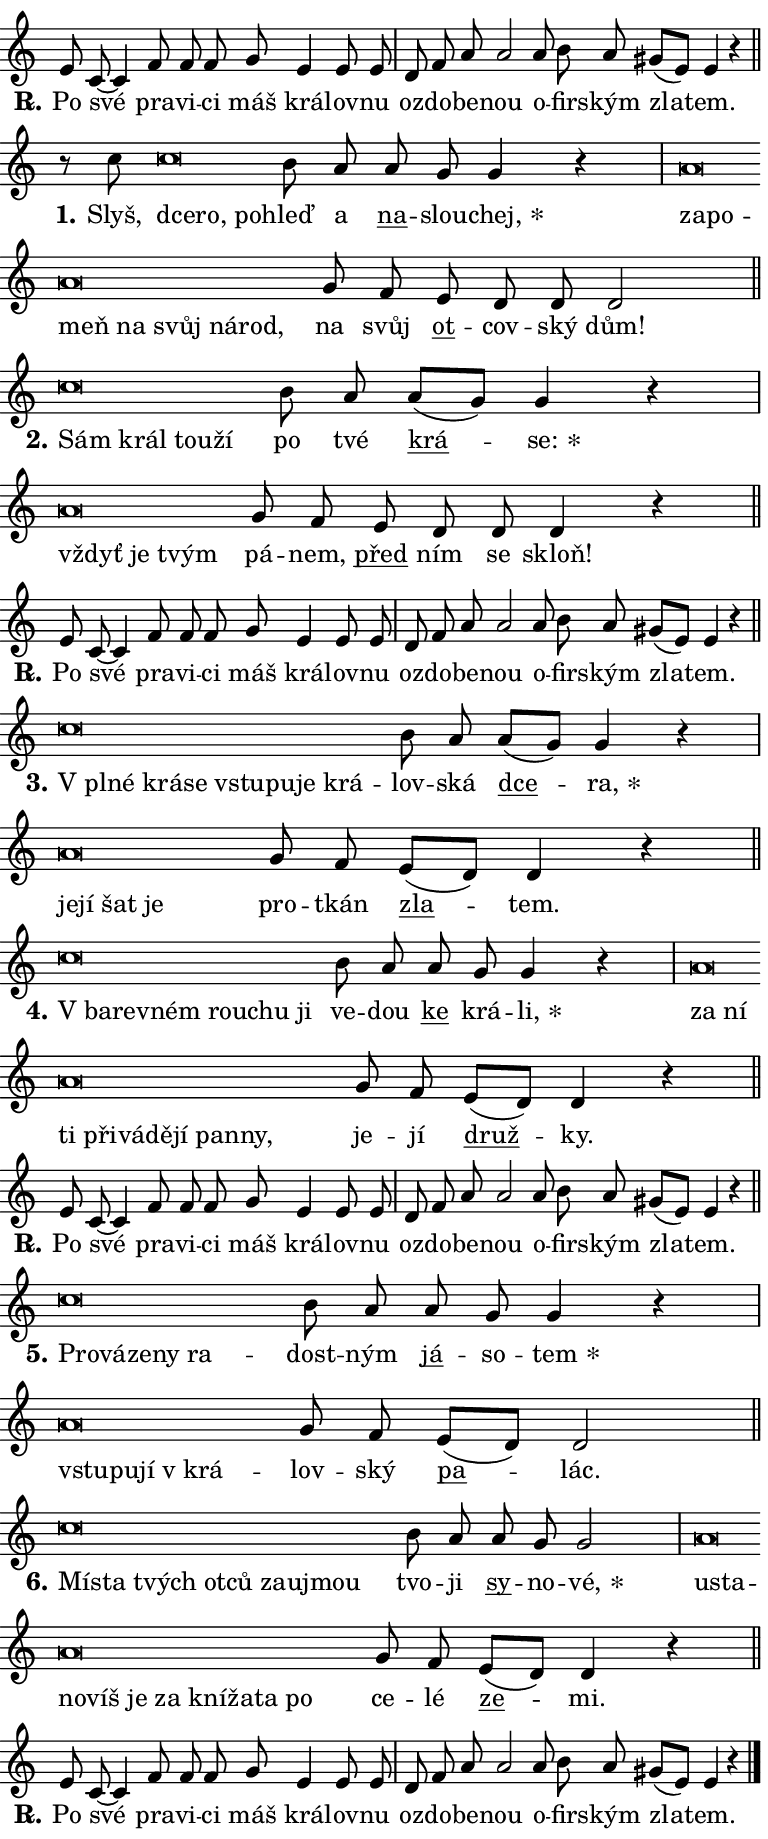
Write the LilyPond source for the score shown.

\version "2.24.0"
\header { tagline = "" }
\paper {
  indent = 0\cm
  top-margin = 0\cm
  right-margin = 0.13\cm % to fit lyric hyphens
  bottom-margin = 0\cm
  left-margin = 0\cm
  paper-width = 13\cm
  page-breaking = #ly:one-page-breaking
  system-system-spacing.basic-distance = #11
  score-system-spacing.basic-distance = #11
  ragged-last = ##f
}


%% Author: Thomas Morley
%% https://lists.gnu.org/archive/html/lilypond-user/2020-05/msg00002.html
#(define (line-position grob)
"Returns position of @var[grob} in current system:
   @code{'start}, if at first time-step
   @code{'end}, if at last time-step
   @code{'middle} otherwise
"
  (let* ((col (ly:item-get-column grob))
         (ln (ly:grob-object col 'left-neighbor))
         (rn (ly:grob-object col 'right-neighbor))
         (col-to-check-left (if (ly:grob? ln) ln col))
         (col-to-check-right (if (ly:grob? rn) rn col))
         (break-dir-left
           (and
             (ly:grob-property col-to-check-left 'non-musical #f)
             (ly:item-break-dir col-to-check-left)))
         (break-dir-right
           (and
             (ly:grob-property col-to-check-right 'non-musical #f)
             (ly:item-break-dir col-to-check-right))))
        (cond ((eqv? 1 break-dir-left) 'start)
              ((eqv? -1 break-dir-right) 'end)
              (else 'middle))))

#(define (tranparent-at-line-position vctor)
  (lambda (grob)
  "Relying on @code{line-position} select the relevant enry from @var{vctor}.
Used to determine transparency,"
    (case (line-position grob)
      ((end) (not (vector-ref vctor 0)))
      ((middle) (not (vector-ref vctor 1)))
      ((start) (not (vector-ref vctor 2))))))

noteHeadBreakVisibility =
#(define-music-function (break-visibility)(vector?)
"Makes @code{NoteHead}s transparent relying on @var{break-visibility}"
#{
  \override NoteHead.transparent =
    #(tranparent-at-line-position break-visibility)
#})

#(define delete-ledgers-for-transparent-note-heads
  (lambda (grob)
    "Reads whether a @code{NoteHead} is transparent.
If so this @code{NoteHead} is removed from @code{'note-heads} from
@var{grob}, which is supposed to be @code{LedgerLineSpanner}.
As a result ledgers are not printed for this @code{NoteHead}"
    (let* ((nhds-array (ly:grob-object grob 'note-heads))
           (nhds-list
             (if (ly:grob-array? nhds-array)
                 (ly:grob-array->list nhds-array)
                 '()))
           ;; Relies on the transparent-property being done before
           ;; Staff.LedgerLineSpanner.after-line-breaking is executed.
           ;; This is fragile ...
           (to-keep
             (remove
               (lambda (nhd)
                 (ly:grob-property nhd 'transparent #f))
               nhds-list)))
      ;; TODO find a better method to iterate over grob-arrays, similiar
      ;; to filter/remove etc for lists
      ;; For now rebuilt from scratch
      (set! (ly:grob-object grob 'note-heads)  '())
      (for-each
        (lambda (nhd)
          (ly:pointer-group-interface::add-grob grob 'note-heads nhd))
        to-keep))))

squashNotes = {
  \override NoteHead.X-extent = #'(-0.2 . 0.2)
  \override NoteHead.Y-extent = #'(-0.75 . 0)
  \override NoteHead.stencil =
    #(lambda (grob)
       (let ((pos (ly:grob-property grob 'staff-position)))
         (begin
           (if (< pos -7) (display "ERROR: Lower brevis then expected\n") (display ""))
           (if (<= pos -6) ly:text-interface::print ly:note-head::print))))
}
unSquashNotes = {
  \revert NoteHead.X-extent
  \revert NoteHead.Y-extent
  \revert NoteHead.stencil
}

hideNotes = \noteHeadBreakVisibility #begin-of-line-visible
unHideNotes = \noteHeadBreakVisibility #all-visible

% work-around for resetting accidentals
% https://lilypond.org/doc/v2.23/Documentation/notation/displaying-rhythms#unmetered-music
cadenzaMeasure = {
  \cadenzaOff
  \partial 1024 s1024
  \cadenzaOn
}

#(define-markup-command (accent layout props text) (markup?)
  "Underline accented syllable"
  (interpret-markup layout props
    #{\markup \override #'(offset . 4.3) \underline { #text }#}))

responsum = \markup \concat {
  "R" \hspace #-1.05 \path #0.1 #'((moveto 0 0.07) (lineto 0.9 0.8)) \hspace #0.05 "."
}

spaceSize = #0.6828661417322834 % exact space size for TeX Gyre Schola

\layout {
  \context {
    \Staff
    \remove "Time_signature_engraver"
    \override LedgerLineSpanner.after-line-breaking = #delete-ledgers-for-transparent-note-heads
  }
  \context {
    \Lyrics {
      \override LyricSpace.minimum-distance = \spaceSize
      \override LyricText.font-name = #"TeX Gyre Schola"
      \override LyricText.font-size = 1
      \override StanzaNumber.font-name = #"TeX Gyre Schola Bold"
      \override StanzaNumber.font-size = 1
    }
  }
  \context {
    \Score 
    \override NoteHead.text =
      #(lambda (grob) 
        (let ((pos (ly:grob-property grob 'staff-position)))
          #{\markup {
            \combine
              \halign #-0.55 \raise #(if (= pos -6) 0 0.5) \override #'(thickness . 2) \draw-line #'(3.2 . 0)
              \musicglyph "noteheads.sM1"
          }#}))
  }
}

% magnetic-lyrics.ily
%
%   written by
%     Jean Abou Samra <jean@abou-samra.fr>
%     Werner Lemberg <wl@gnu.org>
%
%   adapted by
%     Jiri Hon <jiri.hon@gmail.com>
%
% Version 2022-Apr-15

% https://www.mail-archive.com/lilypond-user@gnu.org/msg149350.html

#(define (Left_hyphen_pointer_engraver context)
   "Collect syllable-hyphen-syllable occurrences in lyrics and store
them in properties.  This engraver only looks to the left.  For
example, if the lyrics input is @code{foo -- bar}, it does the
following.

@itemize @bullet
@item
Set the @code{text} property of the @code{LyricHyphen} grob between
@q{foo} and @q{bar} to @code{foo}.

@item
Set the @code{left-hyphen} property of the @code{LyricText} grob with
text @q{foo} to the @code{LyricHyphen} grob between @q{foo} and
@q{bar}.
@end itemize

Use this auxiliary engraver in combination with the
@code{lyric-@/text::@/apply-@/magnetic-@/offset!} hook."
   (let ((hyphen #f)
         (text #f))
     (make-engraver
      (acknowledgers
       ((lyric-syllable-interface engraver grob source-engraver)
        (set! text grob)))
      (end-acknowledgers
       ((lyric-hyphen-interface engraver grob source-engraver)
        ;(when (not (grob::has-interface grob 'lyric-space-interface))
          (set! hyphen grob)));)
      ((stop-translation-timestep engraver)
       (when (and text hyphen)
         (ly:grob-set-object! text 'left-hyphen hyphen))
       (set! text #f)
       (set! hyphen #f)))))

#(define (lyric-text::apply-magnetic-offset! grob)
   "If the space between two syllables is less than the value in
property @code{LyricText@/.details@/.squash-threshold}, move the right
syllable to the left so that it gets concatenated with the left
syllable.

Use this function as a hook for
@code{LyricText@/.after-@/line-@/breaking} if the
@code{Left_@/hyphen_@/pointer_@/engraver} is active."
   (let ((hyphen (ly:grob-object grob 'left-hyphen #f)))
     (when hyphen
       (let ((left-text (ly:spanner-bound hyphen LEFT)))
         (when (grob::has-interface left-text 'lyric-syllable-interface)
           (let* ((common (ly:grob-common-refpoint grob left-text X))
                  (this-x-ext (ly:grob-extent grob common X))
                  (left-x-ext
                   (begin
                     ;; Trigger magnetism for left-text.
                     (ly:grob-property left-text 'after-line-breaking)
                     (ly:grob-extent left-text common X)))
                  ;; `delta` is the gap width between two syllables.
                  (delta (- (interval-start this-x-ext)
                            (interval-end left-x-ext)))
                  (details (ly:grob-property grob 'details))
                  (threshold (assoc-get 'squash-threshold details 0.2)))
             (when (< delta threshold)
               (let* (;; We have to manipulate the input text so that
                      ;; ligatures crossing syllable boundaries are not
                      ;; disabled.  For languages based on the Latin
                      ;; script this is essentially a beautification.
                      ;; However, for non-Western scripts it can be a
                      ;; necessity.
                      (lt (ly:grob-property left-text 'text))
                      (rt (ly:grob-property grob 'text))
                      (is-space (grob::has-interface hyphen 'lyric-space-interface))
                      (space (if is-space " " ""))
                      (extra-delta (if is-space spaceSize 0))
                      ;; Append new syllable.
                      (ltrt-space (if (and (string? lt) (string? rt))
                                (string-append lt space rt)
                                (make-concat-markup (list lt space rt))))
                      ;; Right-align `ltrt` to the right side.
                      (ltrt-space-markup (grob-interpret-markup
                               grob
                               (make-translate-markup
                                (cons (interval-length this-x-ext) 0)
                                (make-right-align-markup ltrt-space)))))
                 (begin
                   ;; Don't print `left-text`.
                   (ly:grob-set-property! left-text 'stencil #f)
                   ;; Set text and stencil (which holds all collected
                   ;; syllables so far) and shift it to the left.
                   (ly:grob-set-property! grob 'text ltrt-space)
                   (ly:grob-set-property! grob 'stencil ltrt-space-markup)
                   (ly:grob-translate-axis! grob (- (- delta extra-delta)) X))))))))))


#(define (lyric-hyphen::displace-bounds-first grob)
   ;; Make very sure this callback isn't triggered too early.
   (let ((left (ly:spanner-bound grob LEFT))
         (right (ly:spanner-bound grob RIGHT)))
     (ly:grob-property left 'after-line-breaking)
     (ly:grob-property right 'after-line-breaking)
     (ly:lyric-hyphen::print grob)))

squashThreshold = #0.4

\layout {
  \context {
    \Lyrics
    \consists #Left_hyphen_pointer_engraver
    \override LyricText.after-line-breaking =
      #lyric-text::apply-magnetic-offset!
    \override LyricHyphen.stencil = #lyric-hyphen::displace-bounds-first
    \override LyricText.details.squash-threshold = \squashThreshold
    \override LyricHyphen.minimum-distance = 0
    \override LyricHyphen.minimum-length = \squashThreshold
  }
}

squashText = \override LyricText.details.squash-threshold = 9999
unSquashText = \override LyricText.details.squash-threshold = \squashThreshold

leftText = \override LyricText.self-alignment-X = #LEFT
unLeftText = \revert LyricText.self-alignment-X

starOffset = #(lambda (grob) 
                (let ((x_offset (ly:self-alignment-interface::aligned-on-x-parent grob)))
                  (if (= x_offset 0) 0 (+ x_offset 1.2))))

star = #(define-music-function (syllable)(string?)
"Append star separator at the end of a syllable"
#{
  \once \override LyricText.X-offset = #starOffset
  \lyricmode { \markup {
    #syllable
    \override #'((font-name . "TeX Gyre Schola Bold")) \hspace #0.2 \lower #0.65 \larger "*"
  } }
#})

starAccent = #(define-music-function (syllable)(string?)
"Append star separator at the end of a syllable and make accent"
#{
  \once \override LyricText.X-offset = #starOffset
  \lyricmode { \markup {
    \accent #syllable
    \override #'((font-name . "TeX Gyre Schola Bold")) \hspace #0.2 \lower #0.65 \larger "*"
  } }
#})

breath = #(define-music-function (syllable)(string?)
"Append breathing indicator at the end of a syllable"
#{
  \lyricmode { \markup { #syllable "+" } }
#})

optionalBreath = #(define-music-function (syllable)(string?)
"Append optional breathing indicator at the end of a syllable"
#{
  \lyricmode { \markup { #syllable "(+)" } }
#})


\score {
    <<
        \new Voice = "melody" { \cadenzaOn \key c \major \relative { e'8 c~ c4 f8 f f g \bar "" e4 e8 e \cadenzaMeasure \bar "|" d f a a2 \bar "" a8 b a gis[( e)] e4 r \cadenzaMeasure \bar "||" \break } }
        \new Lyrics \lyricsto "melody" { \lyricmode { \set stanza = \responsum
Po své pra -- vi -- ci máš krá -- lov -- nu oz -- do -- be -- nou o -- fir -- ským zla -- tem. } }
    >>
    \layout {}
}

\score {
    <<
        \new Voice = "melody" { \cadenzaOn \key c \major \relative { r8 c''8 \squashNotes c\breve*1/16 \hideNotes \breve*1/16 \breve*1/16 \bar "" \unHideNotes \unSquashNotes b8 a \bar "" a g g4 r \cadenzaMeasure \bar "|" \squashNotes a\breve*1/16 \hideNotes \breve*1/16 \bar "" \breve*1/16 \bar "" \breve*1/16 \bar "" \breve*1/16 \bar "" \breve*1/16 \breve*1/16 \bar "" \unHideNotes \unSquashNotes g8 f \bar "" e d d d2 \cadenzaMeasure \bar "||" \break } }
        \new Lyrics \lyricsto "melody" { \lyricmode { \set stanza = "1."
Slyš, \leftText dce -- \squashText ro, po -- \unLeftText \unSquashText hleď a \markup \accent na -- slou -- \star chej, \leftText za -- \squashText po -- meň na svůj ná -- rod, \unLeftText \unSquashText na svůj \markup \accent ot -- cov -- ský dům! } }
    >>
    \layout {}
}

\score {
    <<
        \new Voice = "melody" { \cadenzaOn \key c \major \relative { \squashNotes c''\breve*1/16 \hideNotes \breve*1/16 \bar "" \breve*1/16 \breve*1/16 \bar "" \unHideNotes \unSquashNotes b8 a \bar "" a[( g)] g4 r \cadenzaMeasure \bar "|" \squashNotes a\breve*1/16 \hideNotes \breve*1/16 \breve*1/16 \bar "" \unHideNotes \unSquashNotes g8 f \bar "" e d d d4 r \cadenzaMeasure \bar "||" \break } }
        \new Lyrics \lyricsto "melody" { \lyricmode { \set stanza = "2."
\leftText Sám \squashText král tou -- ží \unLeftText \unSquashText po tvé \markup \accent krá -- \star se: \leftText vždyť \squashText je tvým \unLeftText \unSquashText pá -- nem, \markup \accent před ním se skloň! } }
    >>
    \layout {}
}

\score {
    <<
        \new Voice = "melody" { \cadenzaOn \key c \major \relative { e'8 c~ c4 f8 f f g \bar "" e4 e8 e \cadenzaMeasure \bar "|" d f a a2 \bar "" a8 b a gis[( e)] e4 r \cadenzaMeasure \bar "||" \break } }
        \new Lyrics \lyricsto "melody" { \lyricmode { \set stanza = \responsum
Po své pra -- vi -- ci máš krá -- lov -- nu oz -- do -- be -- nou o -- fir -- ským zla -- tem. } }
    >>
    \layout {}
}

\score {
    <<
        \new Voice = "melody" { \cadenzaOn \key c \major \relative { \squashNotes c''\breve*1/16 \hideNotes \breve*1/16 \bar "" \breve*1/16 \bar "" \breve*1/16 \bar "" \breve*1/16 \bar "" \breve*1/16 \bar "" \breve*1/16 \breve*1/16 \bar "" \unHideNotes \unSquashNotes b8 a \bar "" a[( g)] g4 r \cadenzaMeasure \bar "|" \squashNotes a\breve*1/16 \hideNotes \breve*1/16 \bar "" \breve*1/16 \breve*1/16 \bar "" \unHideNotes \unSquashNotes g8 f \bar "" e[( d)] d4 r \cadenzaMeasure \bar "||" \break } }
        \new Lyrics \lyricsto "melody" { \lyricmode { \set stanza = "3."
\leftText "V pl" -- \squashText né krá -- se vstu -- pu -- je krá -- \unLeftText \unSquashText lov -- ská \markup \accent dce -- \star ra, \leftText je -- \squashText jí šat je \unLeftText \unSquashText pro -- tkán \markup \accent zla -- tem. } }
    >>
    \layout {}
}

\score {
    <<
        \new Voice = "melody" { \cadenzaOn \key c \major \relative { \squashNotes c''\breve*1/16 \hideNotes \breve*1/16 \bar "" \breve*1/16 \bar "" \breve*1/16 \bar "" \breve*1/16 \breve*1/16 \bar "" \unHideNotes \unSquashNotes b8 a \bar "" a g g4 r \cadenzaMeasure \bar "|" \squashNotes a\breve*1/16 \hideNotes \breve*1/16 \bar "" \breve*1/16 \bar "" \breve*1/16 \bar "" \breve*1/16 \bar "" \breve*1/16 \bar "" \breve*1/16 \bar "" \breve*1/16 \breve*1/16 \bar "" \unHideNotes \unSquashNotes g8 f \bar "" e[( d)] d4 r \cadenzaMeasure \bar "||" \break } }
        \new Lyrics \lyricsto "melody" { \lyricmode { \set stanza = "4."
\leftText "V ba" -- \squashText rev -- ném rou -- chu ji \unLeftText \unSquashText ve -- dou \markup \accent ke krá -- \star li, \leftText za \squashText ní ti při -- vá -- dě -- jí pan -- ny, \unLeftText \unSquashText je -- jí \markup \accent druž -- ky. } }
    >>
    \layout {}
}

\score {
    <<
        \new Voice = "melody" { \cadenzaOn \key c \major \relative { e'8 c~ c4 f8 f f g \bar "" e4 e8 e \cadenzaMeasure \bar "|" d f a a2 \bar "" a8 b a gis[( e)] e4 r \cadenzaMeasure \bar "||" \break } }
        \new Lyrics \lyricsto "melody" { \lyricmode { \set stanza = \responsum
Po své pra -- vi -- ci máš krá -- lov -- nu oz -- do -- be -- nou o -- fir -- ským zla -- tem. } }
    >>
    \layout {}
}

\score {
    <<
        \new Voice = "melody" { \cadenzaOn \key c \major \relative { \squashNotes c''\breve*1/16 \hideNotes \breve*1/16 \bar "" \breve*1/16 \bar "" \breve*1/16 \breve*1/16 \bar "" \unHideNotes \unSquashNotes b8 a \bar "" a g g4 r \cadenzaMeasure \bar "|" \squashNotes a\breve*1/16 \hideNotes \breve*1/16 \bar "" \breve*1/16 \breve*1/16 \bar "" \unHideNotes \unSquashNotes g8 f \bar "" e[( d)] d2 \cadenzaMeasure \bar "||" \break } }
        \new Lyrics \lyricsto "melody" { \lyricmode { \set stanza = "5."
\leftText Pro -- \squashText vá -- ze -- ny ra -- \unLeftText \unSquashText dost -- ným \markup \accent já -- so -- \star tem \leftText vstu -- \squashText pu -- jí "v krá" -- \unLeftText \unSquashText lov -- ský \markup \accent pa -- lác. } }
    >>
    \layout {}
}

\score {
    <<
        \new Voice = "melody" { \cadenzaOn \key c \major \relative { \squashNotes c''\breve*1/16 \hideNotes \breve*1/16 \bar "" \breve*1/16 \bar "" \breve*1/16 \bar "" \breve*1/16 \bar "" \breve*1/16 \bar "" \breve*1/16 \breve*1/16 \bar "" \unHideNotes \unSquashNotes b8 a \bar "" a g g2 \cadenzaMeasure \bar "|" \squashNotes a\breve*1/16 \hideNotes \breve*1/16 \bar "" \breve*1/16 \bar "" \breve*1/16 \bar "" \breve*1/16 \bar "" \breve*1/16 \bar "" \breve*1/16 \bar "" \breve*1/16 \bar "" \breve*1/16 \breve*1/16 \bar "" \unHideNotes \unSquashNotes g8 f \bar "" e[( d)] d4 r \cadenzaMeasure \bar "||" \break } }
        \new Lyrics \lyricsto "melody" { \lyricmode { \set stanza = "6."
\leftText Mí -- \squashText sta tvých ot -- ců za -- u -- jmou \unLeftText \unSquashText tvo -- ji \markup \accent sy -- no -- \star vé, \leftText u -- \squashText sta -- no -- víš je za kní -- ža -- ta po \unLeftText \unSquashText ce -- lé \markup \accent ze -- mi. } }
    >>
    \layout {}
}

\score {
    <<
        \new Voice = "melody" { \cadenzaOn \key c \major \relative { e'8 c~ c4 f8 f f g \bar "" e4 e8 e \cadenzaMeasure \bar "|" d f a a2 \bar "" a8 b a gis[( e)] e4 r \cadenzaMeasure \bar "||" \break } \bar "|." }
        \new Lyrics \lyricsto "melody" { \lyricmode { \set stanza = \responsum
Po své pra -- vi -- ci máš krá -- lov -- nu oz -- do -- be -- nou o -- fir -- ským zla -- tem. } }
    >>
    \layout {}
}
